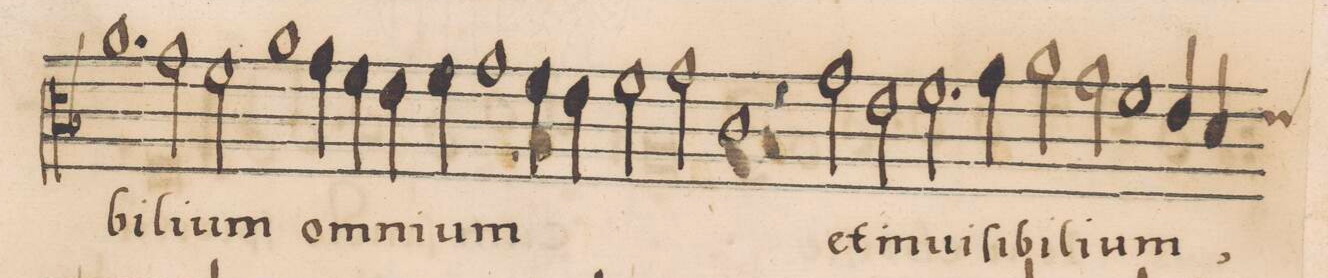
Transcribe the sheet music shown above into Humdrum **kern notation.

**kern	**text
*I"TENOR	*
*clefC3	*
*k[b-]	*
*met(C|)	*
*M2/1	*
1.a	-bi-
=17-	=17-
2g\	-li-
2f\	-um
1a\	om-
=18-	=18-
4g\	-ni-
4f\	-um
4e\	.
4f\	.
1g\	.
=19-	=19-
4f\	.
4e\	.
2f\	.
2g\	.
=20-	=20-
1c	.
2r	.
2g\	et
=21-	=21-
2e\	in-
2.f\	-ui-
4g\	-ſi-
2a\	-bi-
=22-	=22-
2g\	-li-
1f	-um,
4e/	.
*custos:e	*
4d/	.
=23-	=23-
*-	*-
